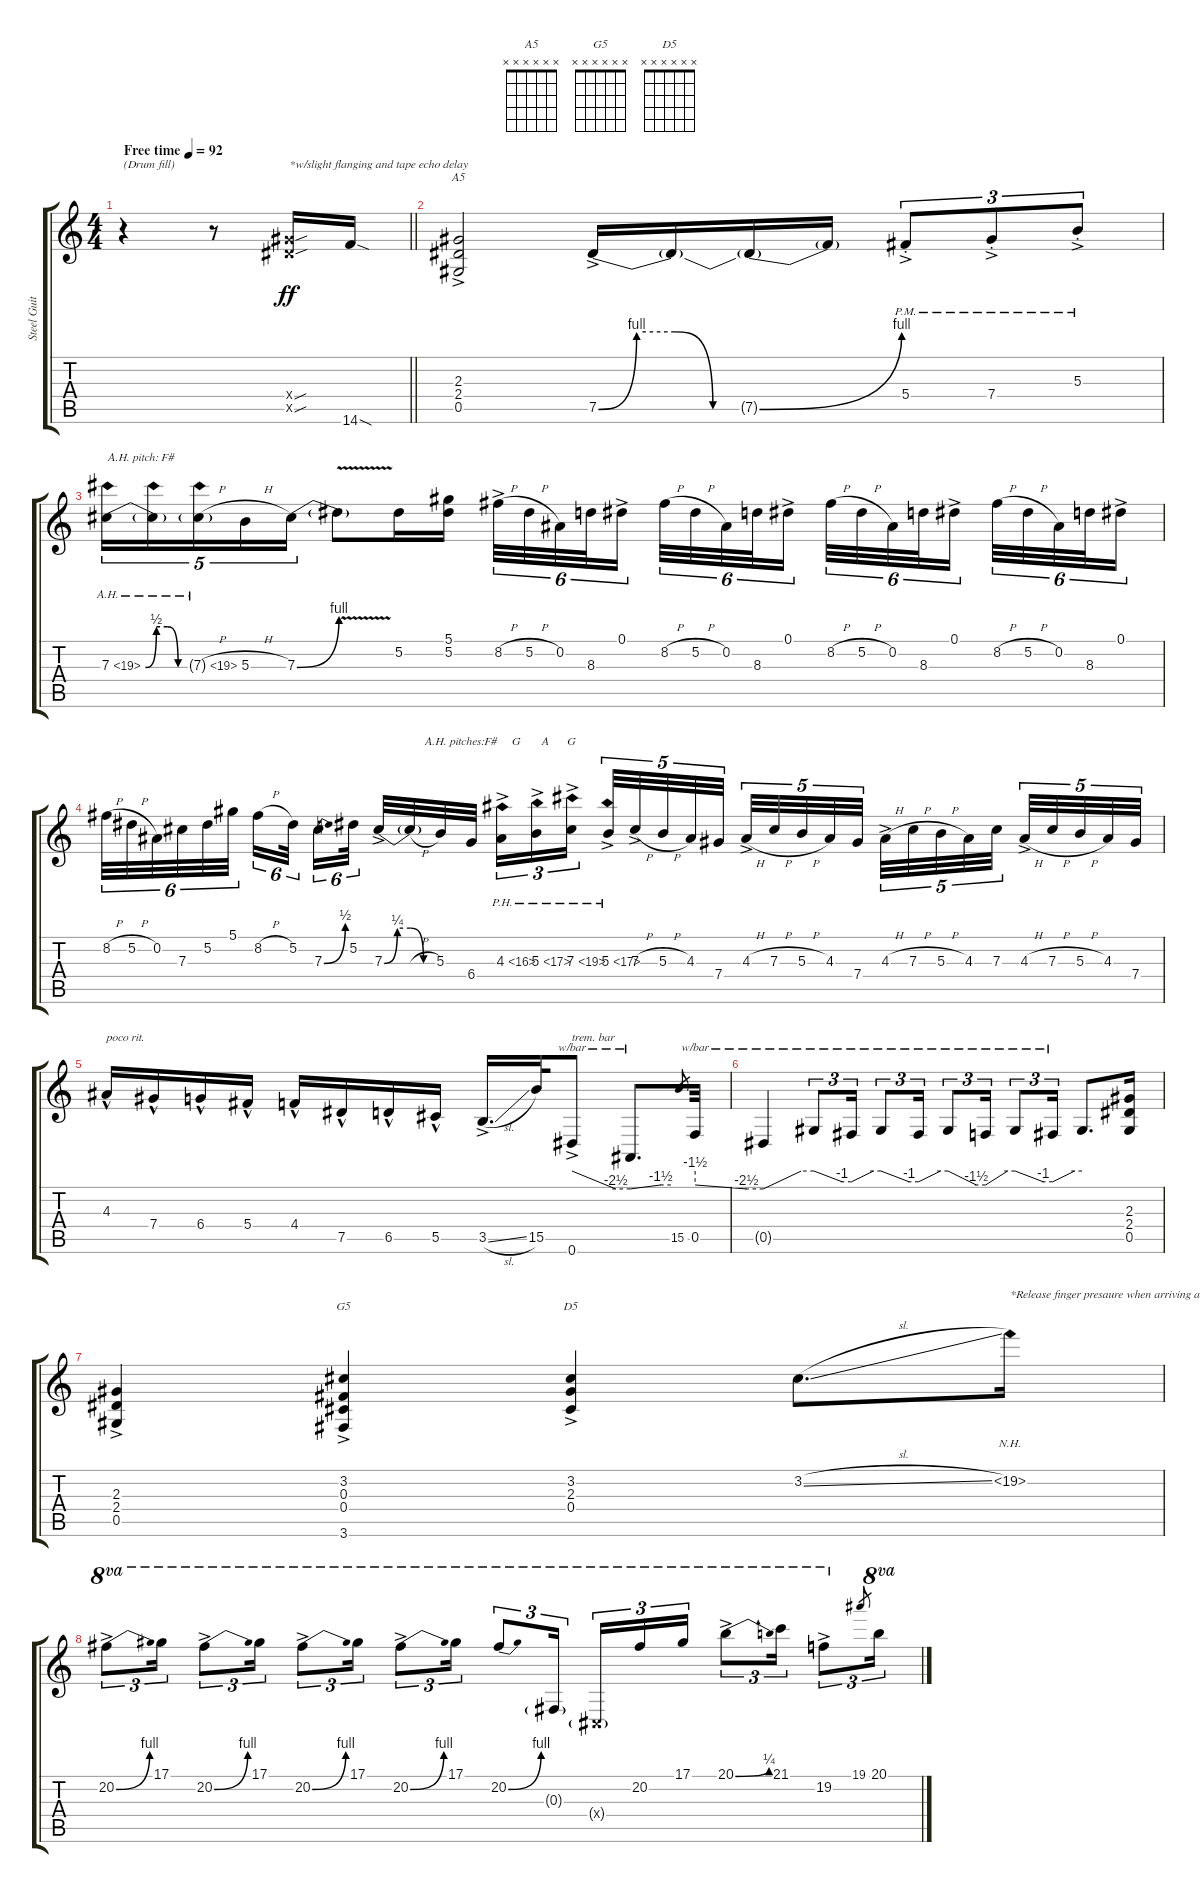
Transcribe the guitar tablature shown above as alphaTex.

\track ("Steel Guitar" "Steel Guit") {instrument acousticguitarsteel}
\staff {score tabs}
\tuning (Eb4 Bb3 Gb3 Db3 Ab2 Eb2) {hide}
\chord ("A5" x x x x x x)
\chord ("G5" x x x x x x)
\chord ("D5" x x x x x x)
\ts (4 4)
\tempo (92 "Free time")
\clef g2
\barLineRight lightlight
\ks c
r.4{txt "(Drum fill)" dy ff instrument acousticguitarsteel} r.8 (7.4{sou x} 7.5{sou x}).16{txt "*w/slight flanging and tape echo delay"} 14.6{sod}.16 |
(2.3{ac} 2.4 0.5).2{ch "A5"} 7.5{be (custom 0 0 15 4 30 4 45 0 60 0) ac}.16 7.5{t}.16 7.5{be (bend 0 0 60 4) t}.16 7.5{t}.16 5.4{ac pm st}.8{tu (3 2)} 7.4{ac pm st}.8{tu (3 2)} 5.3{ac pm st}.8{tu (3 2)} |
7.3{be (custom 0 0 15 2 30 2 45 0 60 0) ah 12}.16{tu (5 4) txt "A.H. pitch: F#"} 7.3{ah 12 t}.16{tu (5 4)} 7.3{ah 12 h g}.16{tu (5 4)} 5.3{h}.16{tu (5 4)} 7.3{be (bend 0 0 60 4)}.16{tu (5 4)} 7.3{v t}.8 5.2.16 (5.1 5.2).16 8.2{h ac}.32{tu (6 4)} 5.2{h}.32{tu (6 4)} 0.2.32{tu (6 4)} 8.3.32{tu (6 4)} 0.1{ac}.16{tu (6 4)} 8.2{h}.32{tu (6 4)} 5.2{h}.32{tu (6 4)} 0.2.32{tu (6 4)} 8.3.32{tu (6 4)} 0.1{ac}.16{tu (6 4)} 8.2{h}.32{tu (6 4)} 5.2{h}.32{tu (6 4)} 0.2.32{tu (6 4)} 8.3.32{tu (6 4)} 0.1{ac}.16{tu (6 4)} 8.2{h}.32{tu (6 4)} 5.2{h}.32{tu (6 4)} 0.2.32{tu (6 4)} 8.3.32{tu (6 4)} 0.1{ac}.16{tu (6 4)} |
8.2{h}.32{tu (6 4)} 5.2{h}.32{tu (6 4)} 0.2.32{tu (6 4)} 7.3.32{tu (6 4)} 5.2.32{tu (6 4)} 5.1.32{tu (6 4)} 8.2{h}.16{tu (6 4)} 5.2.32{tu (6 4)} 7.3{be (bend 0 0 60 2)}.16{tu (6 4)} 5.2.32{tu (6 4)} 7.3{be (custom 0 0 15 1 30 1 45 0 60 0) ac}.32 7.3{h t}.32{txt "     A.H. pitches:F#     G       A      G"} 5.3.32 6.4.32 4.3{ph 12 ac}.16{tu (3 2)} 5.3{ph 12 ac}.16{tu (3 2)} 7.3{ph 12 ac}.16{tu (3 2)} 5.3{ph 12 ac}.32{tu (5 4)} 7.3{h ac}.32{tu (5 4)} 5.3{h}.32{tu (5 4)} 4.3.32{tu (5 4)} 7.4.32{tu (5 4)} 4.3{h ac}.32{tu (5 4)} 7.3{h}.32{tu (5 4)} 5.3{h}.32{tu (5 4)} 4.3.32{tu (5 4)} 7.4.32{tu (5 4)} 4.3{h ac}.32{tu (5 4)} 7.3{h}.32{tu (5 4)} 5.3{h}.32{tu (5 4)} 4.3.32{tu (5 4)} 7.3.32{tu (5 4)} 4.3{h ac}.32{tu (5 4)} 7.3{h}.32{tu (5 4)} 5.3{h}.32{tu (5 4)} 4.3.32{tu (5 4)} 7.4.32{tu (5 4)} |
4.3{hac}.16{txt "poco rit."} 7.4{hac}.16 6.4{hac}.16 5.4{hac}.16 4.4{hac}.16 7.5{hac}.16 6.5{hac}.16 5.5{hac}.16 3.5{sl ac}.16{d} 15.5.32 0.6{ac}.8{tbe (custom default 0 0 45 -10 60 -10) txt "trem. bar"} 0.6{t}.8{d tbe (custom default 0 -10 45 -6 60 -6)} 15.5.8{gr} 0.5.32{tbe (custom default 0 -6 45 -10 60 -10)} |
0.5{t}.4{tbe (custom default 0 -10 45 0 60 0)} 0.5{t}.8{tu (3 2) tbe (custom default 0 0 45 -4 60 -4)} 0.5{t}.16{tu (3 2) tbe (custom default 0 -4 45 0 60 0)} 0.5{t}.8{tu (3 2) tbe (custom default 0 0 45 -4 60 -4)} 0.5{t}.16{tu (3 2) tbe (custom default 0 -4 45 0 60 0)} 0.5{t}.8{tu (3 2) tbe (custom default 0 0 45 -6 60 -6)} 0.5{t}.16{tu (3 2) tbe (custom default 0 -6 45 0 60 0)} 0.5{t}.8{tu (3 2) tbe (custom default 0 0 45 -4 60 -4)} 0.5{t}.16{tu (3 2) tbe (custom default 0 -4 45 0 60 0)} 0.5{t}.8{d} (2.3 2.4 0.5).16 |
(2.3{ac} 2.4{ac} 0.5{ac}).4 (3.2{ac} 0.3{ac} 0.4{ac} 3.6{ac}).4{ch "G5"} (3.2{ac} 2.3{ac} 0.4{ac}).4{ch "D5"} 3.2{sl}.8{d} 19.2{nh}.16{txt "*Release finger presaure when arriving at 19fr. at end of slide to sound F# natural harmonic"} |
20.2{be (bend 0 0 60 4) ac}.8{tu (3 2) ot 8va} 17.1.16{tu (3 2) ot 8va} 20.2{be (bend 0 0 60 4) ac}.8{tu (3 2) ot 8va} 17.1.16{tu (3 2) ot 8va} 20.2{be (bend 0 0 60 4) ac}.8{tu (3 2) ot 8va} 17.1.16{tu (3 2) ot 8va} 20.2{be (bend 0 0 60 4) ac}.8{tu (3 2) ot 8va} 17.1.16{tu (3 2) ot 8va} 20.2{be (bend 0 0 60 4)}.8{tu (3 2) ot 8va} 0.3{g}.16{tu (3 2) ot 8va} 0.4{g x}.16{tu (3 2) ot 8va} 20.2.16{tu (3 2) ot 8va} 17.1.16{tu (3 2) ot 8va} 20.1{be (bend 0 0 60 1) ac}.8{tu (3 2) ot 8va} 21.1.16{tu (3 2) ot 8va} 19.2{ac}.8{tu (3 2) ot 8va} 19.1.8{gr} 20.1.16{tu (3 2) ot 8va}
